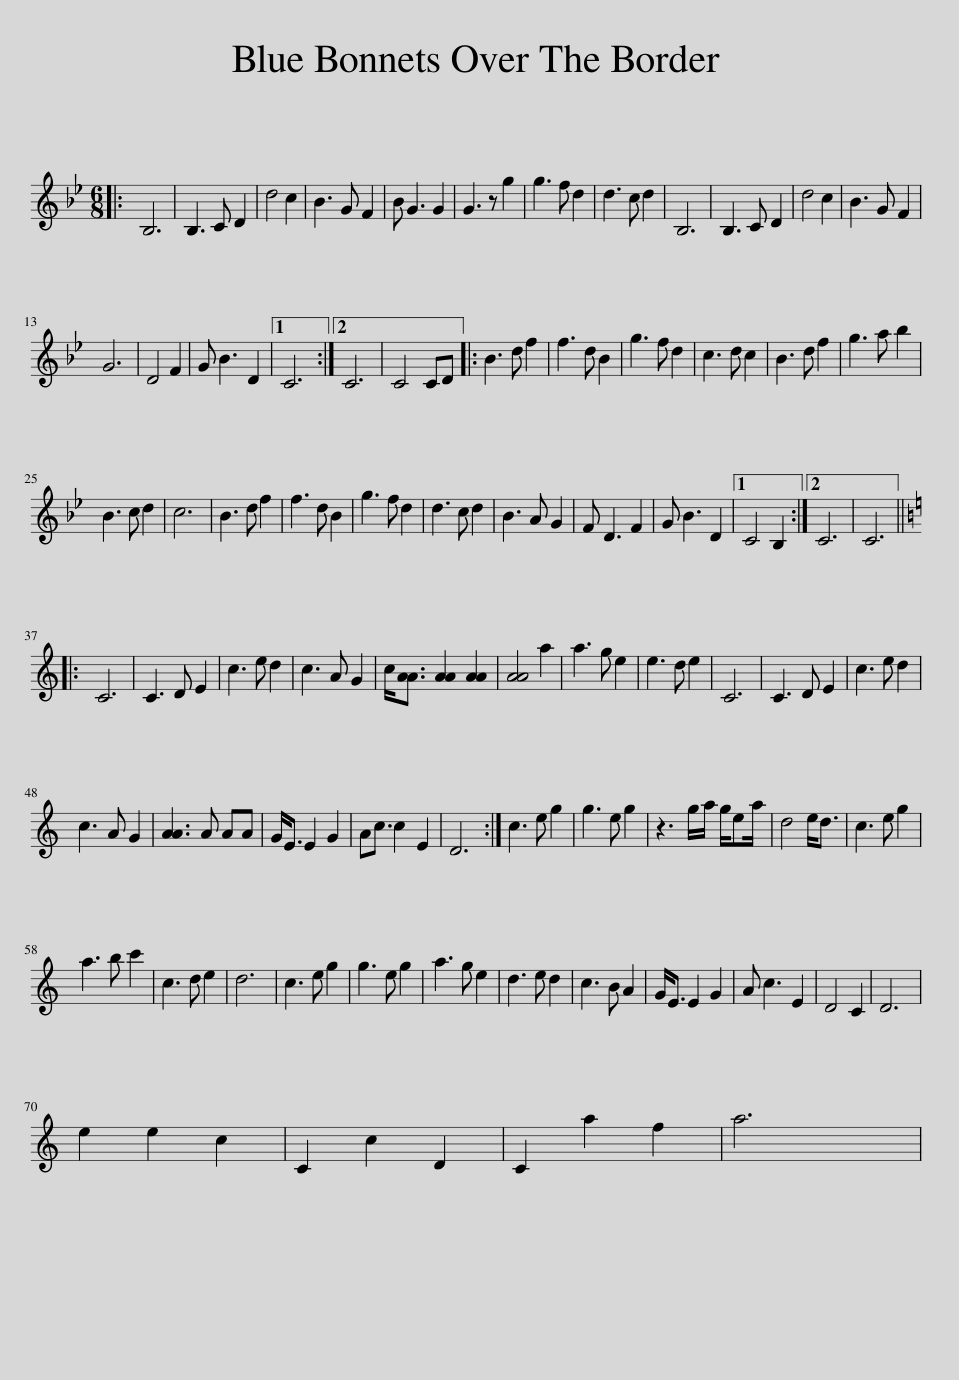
X:1
L:1/8
M:6/8
I:linebreak $
K:Gmin
V:1 treble
V:1
|: B,6 | B,3 C D2 | d4 c2 | B3 G F2 | B G3 G2 | %5
 G3 z g2 | g3 f d2 | d3 c d2 | B,6 | B,3 C D2 | %10
 d4 c2 | B3 G F2 |$ G6 | D4 F2 | G B3 D2 |1 %15
 C6 :|2 C6 | C4 CD |: B3 d f2 | f3 d B2 | %20
 g3 f d2 | c3 d c2 | B3 d f2 | g3 a b2 |$ B3 c d2 | %25
 c6 | B3 d f2 | f3 d B2 | g3 f d2 | d3 c d2 | %30
 B3 A G2 | F D3 F2 | G B3 D2 |1 C4 B,2 :|2 C6 | %35
 C6 |:$[K:C] C6 | C3 D E2 | c3 e d2 | c3 A G2 | %40
 c<[AA] [AA]2 [AA]2 | [AA]4 a2 | a3 g e2 | e3 d e2 | C6 | %45
 C3 D E2 | c3 e d2 |$ c3 A G2 | [AA]3 A AA | G<E E2 G2 | %50
 Ac3/2 c2 E2 | D6 :| c3 e g2 | g3 e g2 | z3 g/a/ g/ea/ | %55
 d4 e<d | c3 e g2 |$ a3 b c'2 | c3 d e2 | d6 | %60
 c3 e g2 | g3 e g2 | a3 g e2 | d3 e d2 | c3 B A2 | %65
 G<E E2 G2 | A c3 E2 | D4 C2 | D6 |$ e2 e2 c2 | %70
 C2 c2 D2 | C2 a2 f2 | a6 | %73
